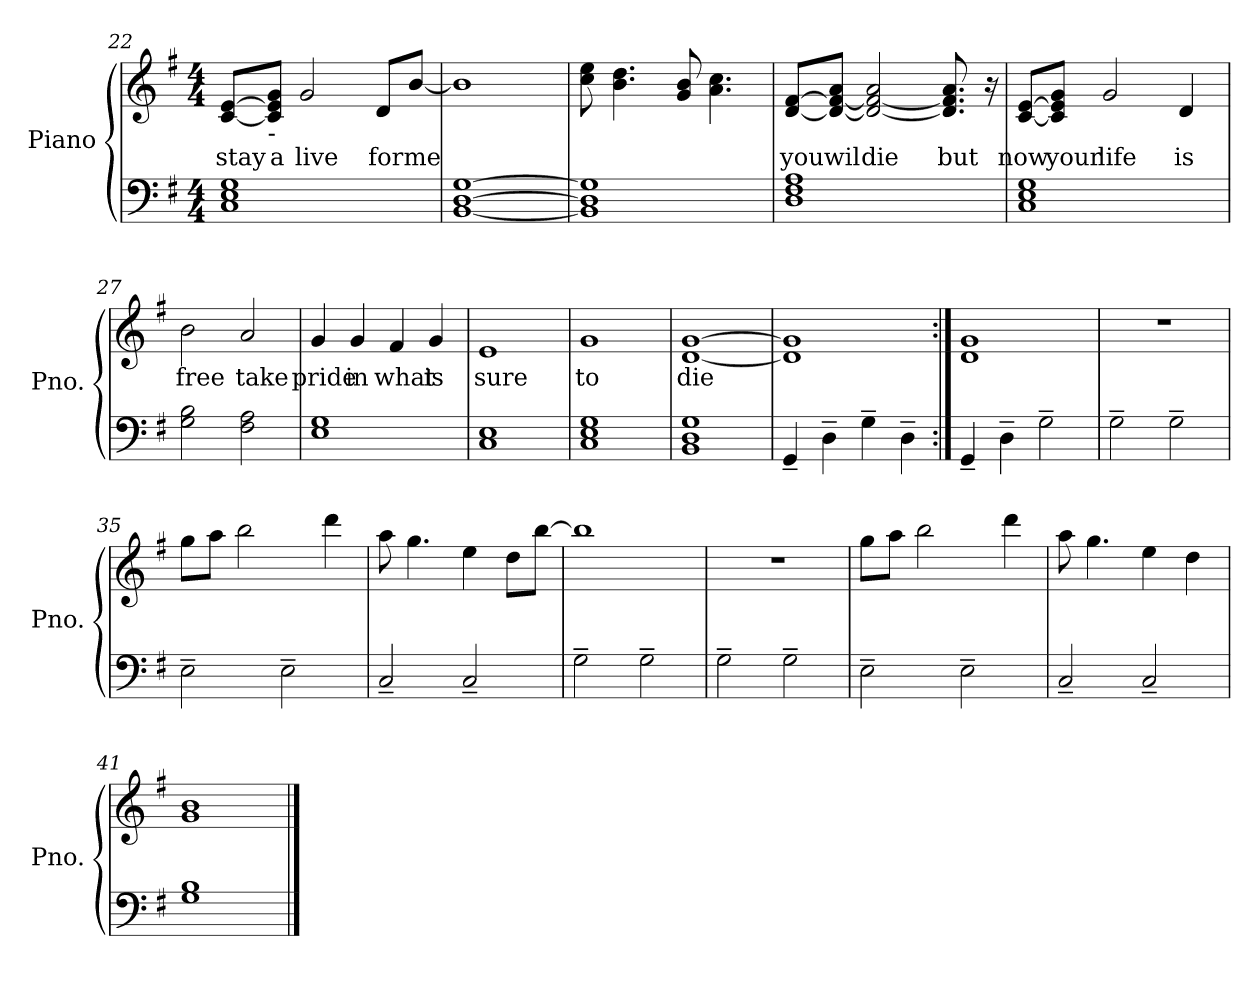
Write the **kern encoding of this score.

**kern	**kern	**text
*part1	*part1	*part1
*staff2	*staff1	*staff1
*I"Piano	*	*
*I'Pno.	*	*
*clefF4	*clefG2	*
*k[f#]	*k[f#]	*
*M4/4	*M4/4	*
=22	=22	=22
1C 1E 1G	[8c/ [8e/L	stay
!	!LO:TX:b:t=-	!
.	8c/] 8e/] 8g/J	a
.	2g/	live
.	8d/L	for
.	[8b/J	me
=23	=23	=23
[1BB [1D [1G	1b]	.
=24	=24	=24
1BB] 1D] 1G]	8cc\ 8ee\	.
.	4.b\ 4.dd\	.
.	8g/ 8b/	.
.	4.a\ 4.cc\	.
=25	=25	=25
1D 1F# 1A	[8d/ [8f#/L	you
.	8d/_ 8f#/_ 8a/J	wil
.	2d/_ 2f#/_ 2a/	die
.	8.d/] 8.f#/] 8.a/	but
.	16r	.
!!LO:LB:g=z
=26	=26	=26
1C 1E 1G	[8c/ [8e/L	now
.	8c/] 8e/] 8g/J	your
.	2g/	life
.	4d/	is
=27	=27	=27
2G\ 2B\	2b\	free
2F#\ 2A\	2a/	take
=28	=28	=28
1E 1G	4g/	pride
.	4g/	in
.	4f#/	what
.	4g/	is
=29	=29	=29
1C 1E	1e	sure
=30	=30	=30
1C 1E 1G	1g	to
=31	=31	=31
1BB 1D 1G	[1d [1g	die
=32	=32	=32
4GG~/	1d] 1g]	.
4D~\	.	.
4G~\	.	.
4D~\	.	.
=33:|!	=33:|!	=33:|!
4GG~/	1d 1g	.
4D~\	.	.
2G~\	.	.
=34	=34	=34
2G~\	1r	.
2G~\	.	.
!!LO:PB:g=z
=35	=35	=35
2E~\	8gg\L	.
.	8aa\J	.
.	2bb\	.
2E~\	.	.
.	4ddd\	.
=36	=36	=36
2C~/	8aa\	.
.	4.gg\	.
2C~/	4ee\	.
.	8dd\L	.
.	[8bb\J	.
=37	=37	=37
2G~\	1bb]	.
2G~\	.	.
=38	=38	=38
2G~\	1r	.
2G~\	.	.
=39	=39	=39
2E~\	8gg\L	.
.	8aa\J	.
.	2bb\	.
2E~\	.	.
*	*MM80	*
.	4ddd\	.
=40	=40	=40
2C~/	8aa\	.
.	4.gg\	.
2C~/	4ee\	.
.	4dd\	.
=41	=41	=41
1G 1B	1g 1b	.
==	==	==
*-	*-	*-
